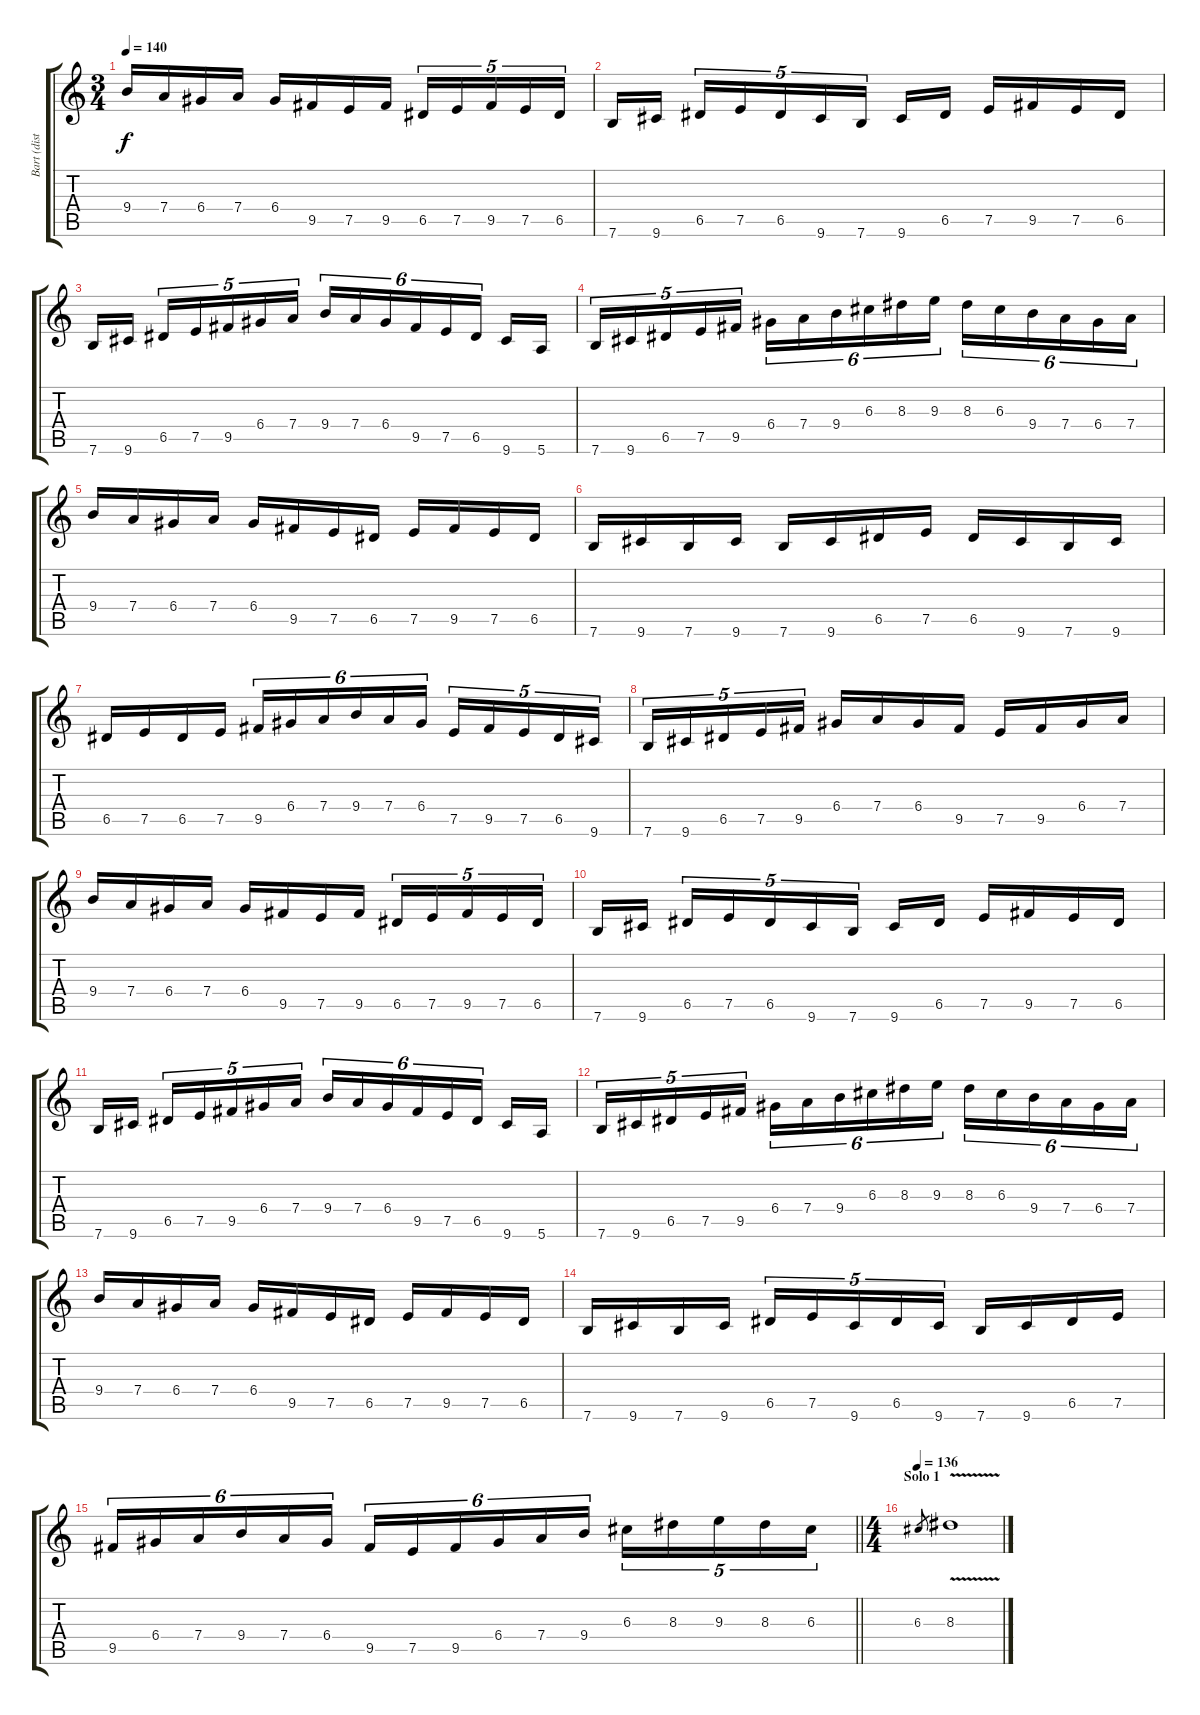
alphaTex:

\track ("Bart (distortion)" "Bart (dist") {instrument distortionguitar}
\staff {score tabs}
\tuning (E4 B3 G3 D3 A2 E2) {hide}
\ts (3 4)
\tempo 140
\clef g2
\ks c
9.4.16{dy f} 7.4.16 6.4.16 7.4.16 6.4.16 9.5.16 7.5.16 9.5.16 6.5.16{tu (5 4)} 7.5.16{tu (5 4)} 9.5.16{tu (5 4)} 7.5.16{tu (5 4)} 6.5.16{tu (5 4)} |
7.6.16 9.6.16 6.5.16{tu (5 4)} 7.5.16{tu (5 4)} 6.5.16{tu (5 4)} 9.6.16{tu (5 4)} 7.6.16{tu (5 4)} 9.6.16 6.5.16 7.5.16 9.5.16 7.5.16 6.5.16 |
7.6.16 9.6.16 6.5.16{tu (5 4)} 7.5.16{tu (5 4)} 9.5.16{tu (5 4)} 6.4.16{tu (5 4)} 7.4.16{tu (5 4)} 9.4.16{tu (6 4)} 7.4.16{tu (6 4)} 6.4.16{tu (6 4)} 9.5.16{tu (6 4)} 7.5.16{tu (6 4)} 6.5.16{tu (6 4)} 9.6.16 5.6.16 |
7.6.16{tu (5 4)} 9.6.16{tu (5 4)} 6.5.16{tu (5 4)} 7.5.16{tu (5 4)} 9.5.16{tu (5 4)} 6.4.16{tu (6 4)} 7.4.16{tu (6 4)} 9.4.16{tu (6 4)} 6.3.16{tu (6 4)} 8.3.16{tu (6 4)} 9.3.16{tu (6 4)} 8.3.16{tu (6 4)} 6.3.16{tu (6 4)} 9.4.16{tu (6 4)} 7.4.16{tu (6 4)} 6.4.16{tu (6 4)} 7.4.16{tu (6 4)} |
9.4.16 7.4.16 6.4.16 7.4.16 6.4.16 9.5.16 7.5.16 6.5.16 7.5.16 9.5.16 7.5.16 6.5.16 |
7.6.16 9.6.16 7.6.16 9.6.16 7.6.16 9.6.16 6.5.16 7.5.16 6.5.16 9.6.16 7.6.16 9.6.16 |
6.5.16 7.5.16 6.5.16 7.5.16 9.5.16{tu (6 4)} 6.4.16{tu (6 4)} 7.4.16{tu (6 4)} 9.4.16{tu (6 4)} 7.4.16{tu (6 4)} 6.4.16{tu (6 4)} 7.5.16{tu (5 4)} 9.5.16{tu (5 4)} 7.5.16{tu (5 4)} 6.5.16{tu (5 4)} 9.6.16{tu (5 4)} |
7.6.16{tu (5 4)} 9.6.16{tu (5 4)} 6.5.16{tu (5 4)} 7.5.16{tu (5 4)} 9.5.16{tu (5 4)} 6.4.16 7.4.16 6.4.16 9.5.16 7.5.16 9.5.16 6.4.16 7.4.16 |
9.4.16 7.4.16 6.4.16 7.4.16 6.4.16 9.5.16 7.5.16 9.5.16 6.5.16{tu (5 4)} 7.5.16{tu (5 4)} 9.5.16{tu (5 4)} 7.5.16{tu (5 4)} 6.5.16{tu (5 4)} |
7.6.16 9.6.16 6.5.16{tu (5 4)} 7.5.16{tu (5 4)} 6.5.16{tu (5 4)} 9.6.16{tu (5 4)} 7.6.16{tu (5 4)} 9.6.16 6.5.16 7.5.16 9.5.16 7.5.16 6.5.16 |
7.6.16 9.6.16 6.5.16{tu (5 4)} 7.5.16{tu (5 4)} 9.5.16{tu (5 4)} 6.4.16{tu (5 4)} 7.4.16{tu (5 4)} 9.4.16{tu (6 4)} 7.4.16{tu (6 4)} 6.4.16{tu (6 4)} 9.5.16{tu (6 4)} 7.5.16{tu (6 4)} 6.5.16{tu (6 4)} 9.6.16 5.6.16 |
7.6.16{tu (5 4)} 9.6.16{tu (5 4)} 6.5.16{tu (5 4)} 7.5.16{tu (5 4)} 9.5.16{tu (5 4)} 6.4.16{tu (6 4)} 7.4.16{tu (6 4)} 9.4.16{tu (6 4)} 6.3.16{tu (6 4)} 8.3.16{tu (6 4)} 9.3.16{tu (6 4)} 8.3.16{tu (6 4)} 6.3.16{tu (6 4)} 9.4.16{tu (6 4)} 7.4.16{tu (6 4)} 6.4.16{tu (6 4)} 7.4.16{tu (6 4)} |
9.4.16 7.4.16 6.4.16 7.4.16 6.4.16 9.5.16 7.5.16 6.5.16 7.5.16 9.5.16 7.5.16 6.5.16 |
7.6.16 9.6.16 7.6.16 9.6.16 6.5.16{tu (5 4)} 7.5.16{tu (5 4)} 9.6.16{tu (5 4)} 6.5.16{tu (5 4)} 9.6.16{tu (5 4)} 7.6.16 9.6.16 6.5.16 7.5.16 |
\barLineRight lightlight
9.5.16{tu (6 4)} 6.4.16{tu (6 4)} 7.4.16{tu (6 4)} 9.4.16{tu (6 4)} 7.4.16{tu (6 4)} 6.4.16{tu (6 4)} 9.5.16{tu (6 4)} 7.5.16{tu (6 4)} 9.5.16{tu (6 4)} 6.4.16{tu (6 4)} 7.4.16{tu (6 4)} 9.4.16{tu (6 4)} 6.3.16{tu (5 4)} 8.3.16{tu (5 4)} 9.3.16{tu (5 4)} 8.3.16{tu (5 4)} 6.3.16{tu (5 4)} |
\ts (4 4)
\section ("" "Solo 1")
\tempo 136
6.3.8{gr} 8.3{v}.1{volume 8}
